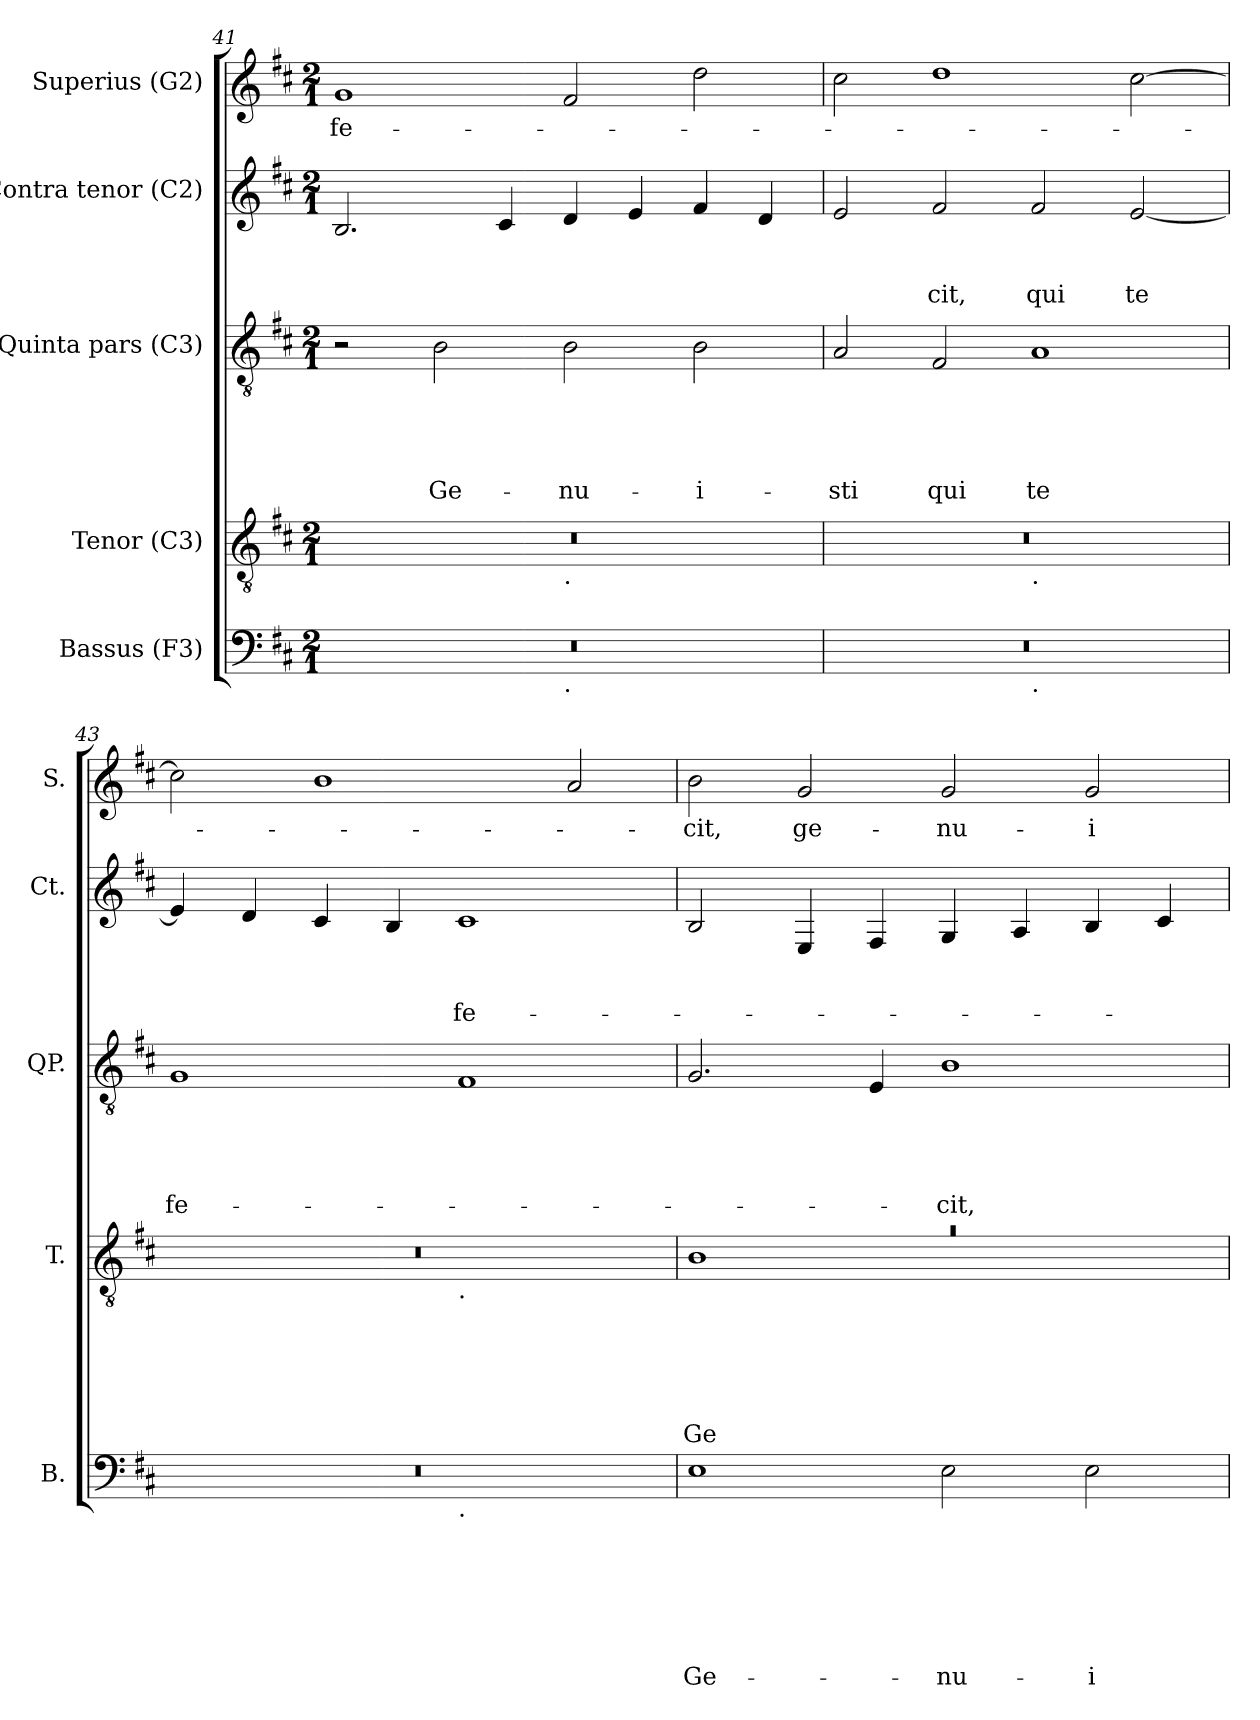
**kern	**text	**text	**text	**text	**text	**text	**text	**kern	**text	**text	**text	**text	**text	**text	**kern	**text	**text	**text	**text	**text	**kern	**text	**text	**text	**kern	**text
*part5	*part5	*part5	*part5	*part5	*part5	*part5	*part5	*part4	*part4	*part4	*part4	*part4	*part4	*part4	*part3	*part3	*part3	*part3	*part3	*part3	*part2	*part2	*part2	*part2	*part1	*part1
*staff5	*staff5	*staff5	*staff5	*staff5	*staff5	*staff5	*staff5	*staff4	*staff4	*staff4	*staff4	*staff4	*staff4	*staff4	*staff3	*staff3	*staff3	*staff3	*staff3	*staff3	*staff2	*staff2	*staff2	*staff2	*staff1	*staff1
*I"Bassus (F3)	*	*	*	*	*	*	*	*I"Tenor (C3)	*	*	*	*	*	*	*I"Quinta pars (C3)	*	*	*	*	*	*I"Contra tenor (C2)	*	*	*	*I"Superius (G2)	*
*I'B.	*	*	*	*	*	*	*	*I'T.	*	*	*	*	*	*	*I'QP.	*	*	*	*	*	*I'Ct.	*	*	*	*I'S.	*
!!LO:LB:g=z
*clefF4	*	*	*	*	*	*	*	*clefGv2	*	*	*	*	*	*	*clefGv2	*	*	*	*	*	*clefG2	*	*	*	*clefG2	*
*k[f#c#]	*	*	*	*	*	*	*	*k[f#c#]	*	*	*	*	*	*	*k[f#c#]	*	*	*	*	*	*k[f#c#]	*	*	*	*k[f#c#]	*
*D:	*	*	*	*	*	*	*	*D:	*	*	*	*	*	*	*D:	*	*	*	*	*	*D:	*	*	*	*D:	*
*M2/1	*	*	*	*	*	*	*	*M2/1	*	*	*	*	*	*	*M2/1	*	*	*	*	*	*M2/1	*	*	*	*M2/1	*
=41	=41	=41	=41	=41	=41	=41	=41	=41	=41	=41	=41	=41	=41	=41	=41	=41	=41	=41	=41	=41	=41	=41	=41	=41	=41	=41
!	!	!	!	!	!	!	!	!	!	!	!	!	!	!	!	!	!	!	!	!	!	!	!	!	!	!LO:LY:b
*^	*	*	*	*	*	*	*	*^	*	*	*	*	*	*	*	*	*	*	*	*	*	*	*	*	*	*
0r	1ryy	.	.	.	.	.	.	.	0r	1ryy	.	.	.	.	.	.	2r	.	.	.	.	.	2.B/	.	.	.	1g	fe-
!	!	!	!	!	!	!	!	!	!	!	!	!	!	!	!	!	!	!	!	!	!	!LO:LY:b	!	!	!	!	!	!
.	.	.	.	.	.	.	.	.	.	.	.	.	.	.	.	.	2B\	.	.	.	.	Ge-	.	.	.	.	.	.
.	.	.	.	.	.	.	.	.	.	.	.	.	.	.	.	.	.	.	.	.	.	.	4c#/	.	.	.	.	.
!	!	!	!	!	!	!	!	!	!	!LO:TX:b:t=.	!	!	!	!	!	!	!	!	!	!	!	!	!	!	!	!	!	!
!	!LO:TX:b:t=.	!	!	!	!	!	!	!	!	!	!	!	!	!	!	!	!	!	!	!	!	!	!	!	!	!	!	!
!	!	!	!	!	!	!	!	!	!	!	!	!	!	!	!	!	!	!	!	!	!	!LO:LY:b	!	!	!	!	!	!
.	1ryy	.	.	.	.	.	.	.	.	1ryy	.	.	.	.	.	.	2B\	.	.	.	.	-nu-	4d/	.	.	.	2f#/	.
.	.	.	.	.	.	.	.	.	.	.	.	.	.	.	.	.	.	.	.	.	.	.	4e/	.	.	.	.	.
!	!	!	!	!	!	!	!	!	!	!	!	!	!	!	!	!	!	!	!	!	!	!LO:LY:b	!	!	!	!	!	!
.	.	.	.	.	.	.	.	.	.	.	.	.	.	.	.	.	2B\	.	.	.	.	-i-	4f#/	.	.	.	2dd\	.
.	.	.	.	.	.	.	.	.	.	.	.	.	.	.	.	.	.	.	.	.	.	.	4d/	.	.	.	.	.
=42	=42	=42	=42	=42	=42	=42	=42	=42	=42	=42	=42	=42	=42	=42	=42	=42	=42	=42	=42	=42	=42	=42	=42	=42	=42	=42	=42	=42
!	!	!	!	!	!	!	!	!	!	!	!	!	!	!	!	!	!	!	!	!	!	!LO:LY:b	!	!	!	!	!	!
0r	1ryy	.	.	.	.	.	.	.	0r	1ryy	.	.	.	.	.	.	2A/	.	.	.	.	-sti	2e/	.	.	.	2cc#\	.
!	!	!	!	!	!	!	!	!	!	!	!	!	!	!	!	!	!	!	!	!	!	!LO:LY:b	!	!	!	!LO:LY:b	!	!
.	.	.	.	.	.	.	.	.	.	.	.	.	.	.	.	.	2F#/	.	.	.	.	qui	2f#/	.	.	-cit,	1dd	.
!	!	!	!	!	!	!	!	!	!	!LO:TX:b:t=.	!	!	!	!	!	!	!	!	!	!	!	!	!	!	!	!	!	!
!	!LO:TX:b:t=.	!	!	!	!	!	!	!	!	!	!	!	!	!	!	!	!	!	!	!	!	!	!	!	!	!	!	!
!	!	!	!	!	!	!	!	!	!	!	!	!	!	!	!	!	!	!	!	!	!	!LO:LY:b	!	!	!	!LO:LY:b	!	!
.	1ryy	.	.	.	.	.	.	.	.	1ryy	.	.	.	.	.	.	1A	.	.	.	.	te	2f#/	.	.	qui	.	.
!	!	!	!	!	!	!	!	!	!	!	!	!	!	!	!	!	!	!	!	!	!	!	!	!	!	!LO:LY:b	!	!
.	.	.	.	.	.	.	.	.	.	.	.	.	.	.	.	.	.	.	.	.	.	.	[<2e/	.	.	te	[>2cc#\	.
=43	=43	=43	=43	=43	=43	=43	=43	=43	=43	=43	=43	=43	=43	=43	=43	=43	=43	=43	=43	=43	=43	=43	=43	=43	=43	=43	=43	=43
!	!	!	!	!	!	!	!	!	!	!	!	!	!	!	!	!	!	!	!	!	!	!LO:LY:b	!	!	!	!	!	!
0r	1ryy	.	.	.	.	.	.	.	0r	1ryy	.	.	.	.	.	.	1G	.	.	.	.	fe-	4e/]	.	.	.	2cc#\]	.
.	.	.	.	.	.	.	.	.	.	.	.	.	.	.	.	.	.	.	.	.	.	.	4d/	.	.	.	.	.
.	.	.	.	.	.	.	.	.	.	.	.	.	.	.	.	.	.	.	.	.	.	.	4c#/	.	.	.	1b	.
.	.	.	.	.	.	.	.	.	.	.	.	.	.	.	.	.	.	.	.	.	.	.	4B/	.	.	.	.	.
!	!	!	!	!	!	!	!	!	!	!LO:TX:b:t=.	!	!	!	!	!	!	!	!	!	!	!	!	!	!	!	!	!	!
!	!LO:TX:b:t=.	!	!	!	!	!	!	!	!	!	!	!	!	!	!	!	!	!	!	!	!	!	!	!	!	!	!	!
!	!	!	!	!	!	!	!	!	!	!	!	!	!	!	!	!	!	!	!	!	!	!	!	!	!	!LO:LY:b	!	!
.	1ryy	.	.	.	.	.	.	.	.	1ryy	.	.	.	.	.	.	1F#	.	.	.	.	.	1c#	.	.	fe-	.	.
.	.	.	.	.	.	.	.	.	.	.	.	.	.	.	.	.	.	.	.	.	.	.	.	.	.	.	2a/	.
=44	=44	=44	=44	=44	=44	=44	=44	=44	=44	=44	=44	=44	=44	=44	=44	=44	=44	=44	=44	=44	=44	=44	=44	=44	=44	=44	=44	=44
!	!	!	!	!	!	!	!	!LO:LY:b	!LO:N:vis=1	!	!	!	!	!	!	!LO:LY:b	!	!	!	!	!	!	!	!	!	!	!	!LO:LY:b
*v	*v	*	*	*	*	*	*	*	*	*	*	*	*	*	*	*	*	*	*	*	*	*	*	*	*	*	*	*
1E	.	.	.	.	.	.	Ge-	0ra	1B	.	.	.	.	.	Ge-	2.G/	.	.	.	.	.	2B/	.	.	.	2b\	-cit,
!	!	!	!	!	!	!	!	!	!	!	!	!	!	!	!	!	!	!	!	!	!	!	!	!	!	!	!LO:LY:b
.	.	.	.	.	.	.	.	.	.	.	.	.	.	.	.	.	.	.	.	.	.	4E/	.	.	.	2g/	ge-
.	.	.	.	.	.	.	.	.	.	.	.	.	.	.	.	4E/	.	.	.	.	.	4F#/	.	.	.	.	.
!	!	!	!	!	!	!	!LO:LY:b	!	!	!	!	!	!	!	!	!	!	!	!	!	!LO:LY:b	!	!	!	!	!	!LO:LY:b
2E\	.	.	.	.	.	.	-nu-	.	1ryy	.	.	.	.	.	.	1B	.	.	.	.	-cit,	4G/	.	.	.	2g/	-nu-
.	.	.	.	.	.	.	.	.	.	.	.	.	.	.	.	.	.	.	.	.	.	4A/	.	.	.	.	.
!	!	!	!	!	!	!	!LO:LY:b	!	!	!	!	!	!	!	!	!	!	!	!	!	!	!	!	!	!	!	!LO:LY:b
2E\	.	.	.	.	.	.	-i-	.	.	.	.	.	.	.	.	.	.	.	.	.	.	4B/	.	.	.	2g/	-i-
.	.	.	.	.	.	.	.	.	.	.	.	.	.	.	.	.	.	.	.	.	.	4c#/	.	.	.	.	.
*	*	*	*	*	*	*	*	*v	*v	*	*	*	*	*	*	*	*	*	*	*	*	*	*	*	*	*	*
=	=	=	=	=	=	=	=	=	=	=	=	=	=	=	=	=	=	=	=	=	=	=	=	=	=	=
*-	*-	*-	*-	*-	*-	*-	*-	*-	*-	*-	*-	*-	*-	*-	*-	*-	*-	*-	*-	*-	*-	*-	*-	*-	*-	*-
